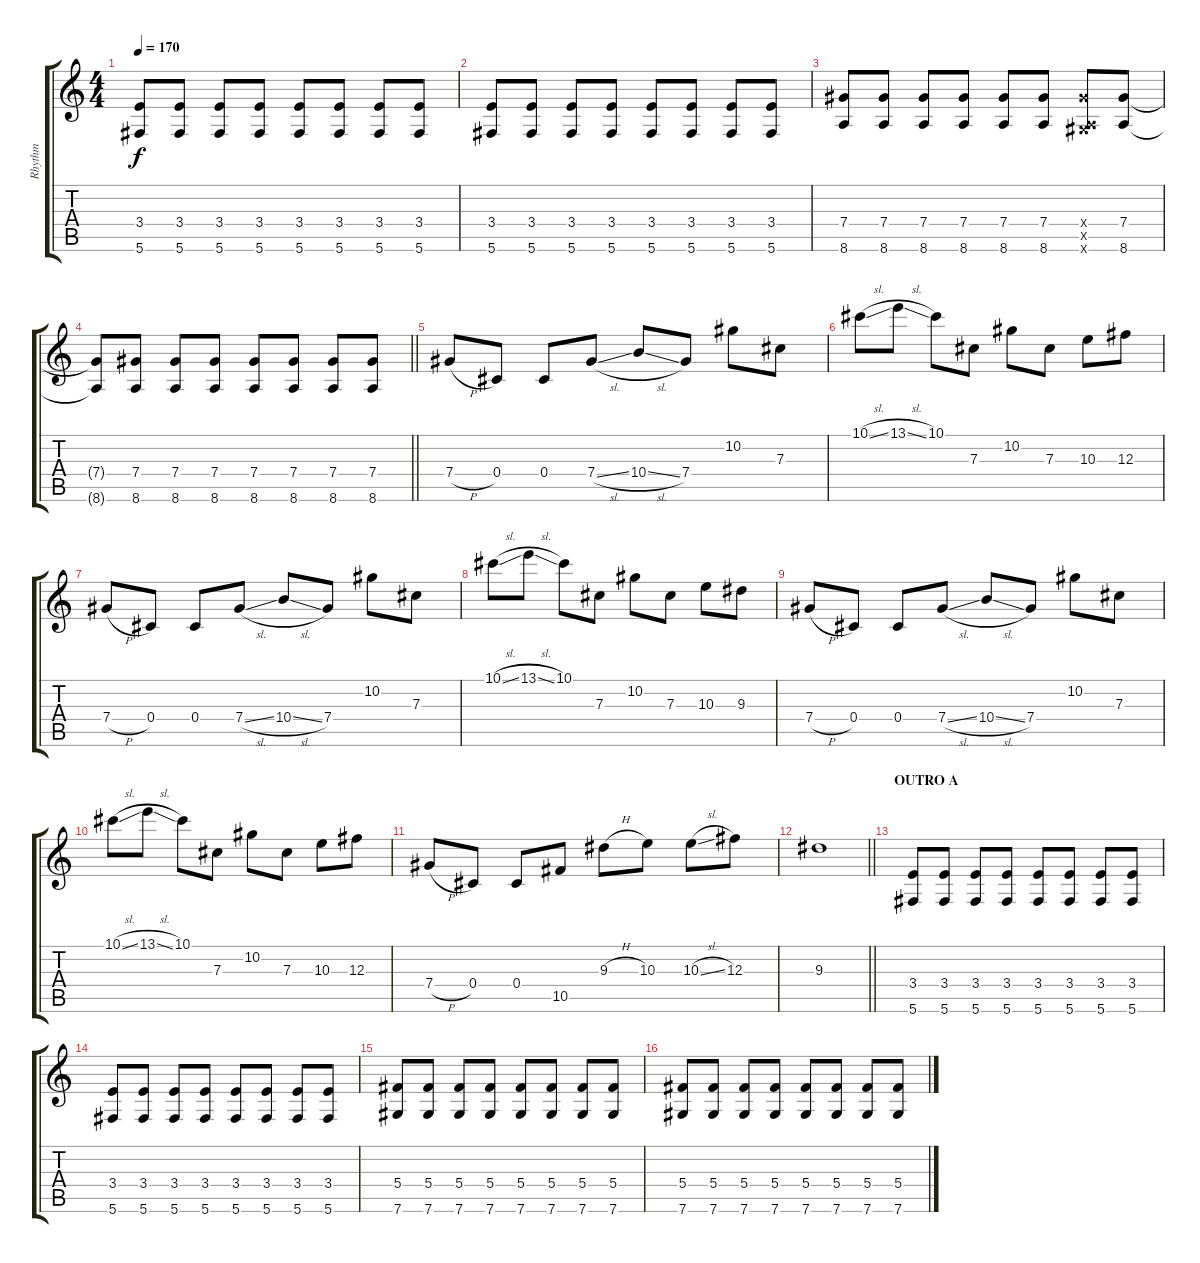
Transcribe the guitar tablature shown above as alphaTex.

\track ("Rhythm" "Rhythm") {instrument overdrivenguitar}
\staff {score tabs}
\tuning (Eb4 Bb3 Gb3 Db3 Ab2 Db2) {hide}
\ts (4 4)
\tempo 170
\clef g2
\ks c
(3.4 5.6).8{dy f} (3.4 5.6).8 (3.4 5.6).8 (3.4 5.6).8 (3.4 5.6).8 (3.4 5.6).8 (3.4 5.6).8 (3.4 5.6).8 |
(3.4 5.6).8 (3.4 5.6).8 (3.4 5.6).8 (3.4 5.6).8 (3.4 5.6).8 (3.4 5.6).8 (3.4 5.6).8 (3.4 5.6).8 |
(7.4 8.6).8 (7.4 8.6).8 (7.4 8.6).8 (7.4 8.6).8 (7.4 8.6).8 (7.4 8.6).8 (7.4{x} 0.5{x} 8.6{x}).8 (7.4 8.6).8 |
\barLineRight lightlight
(7.4{t} 8.6{t}).8 (7.4 8.6).8 (7.4 8.6).8 (7.4 8.6).8 (7.4 8.6).8 (7.4 8.6).8 (7.4 8.6).8 (7.4 8.6).8 |
\section ("" "")
7.4{h}.8 0.4.8 0.4.8 7.4{sl}.8 10.4{sl}.8 7.4.8 10.2.8 7.3.8 |
10.1{sl}.8 13.1{sl}.8 10.1.8 7.3.8 10.2.8 7.3.8 10.3.8 12.3.8 |
7.4{h}.8 0.4.8 0.4.8 7.4{sl}.8 10.4{sl}.8 7.4.8 10.2.8 7.3.8 |
10.1{sl}.8 13.1{sl}.8 10.1.8 7.3.8 10.2.8 7.3.8 10.3.8 9.3.8 |
7.4{h}.8 0.4.8 0.4.8 7.4{sl}.8 10.4{sl}.8 7.4.8 10.2.8 7.3.8 |
10.1{sl}.8 13.1{sl}.8 10.1.8 7.3.8 10.2.8 7.3.8 10.3.8 12.3.8 |
7.4{h}.8 0.4.8 0.4.8 10.5.8 9.3{h}.8 10.3.8 10.3{sl}.8 12.3.8 |
\barLineRight lightlight
9.3.1 |
\section ("" "OUTRO A")
(3.4 5.6).8 (3.4 5.6).8 (3.4 5.6).8 (3.4 5.6).8 (3.4 5.6).8 (3.4 5.6).8 (3.4 5.6).8 (3.4 5.6).8 |
(3.4 5.6).8 (3.4 5.6).8 (3.4 5.6).8 (3.4 5.6).8 (3.4 5.6).8 (3.4 5.6).8 (3.4 5.6).8 (3.4 5.6).8 |
(5.4 7.6).8 (5.4 7.6).8 (5.4 7.6).8 (5.4 7.6).8 (5.4 7.6).8 (5.4 7.6).8 (5.4 7.6).8 (5.4 7.6).8 |
(5.4 7.6).8 (5.4 7.6).8 (5.4 7.6).8 (5.4 7.6).8 (5.4 7.6).8 (5.4 7.6).8 (5.4 7.6).8 (5.4 7.6).8
